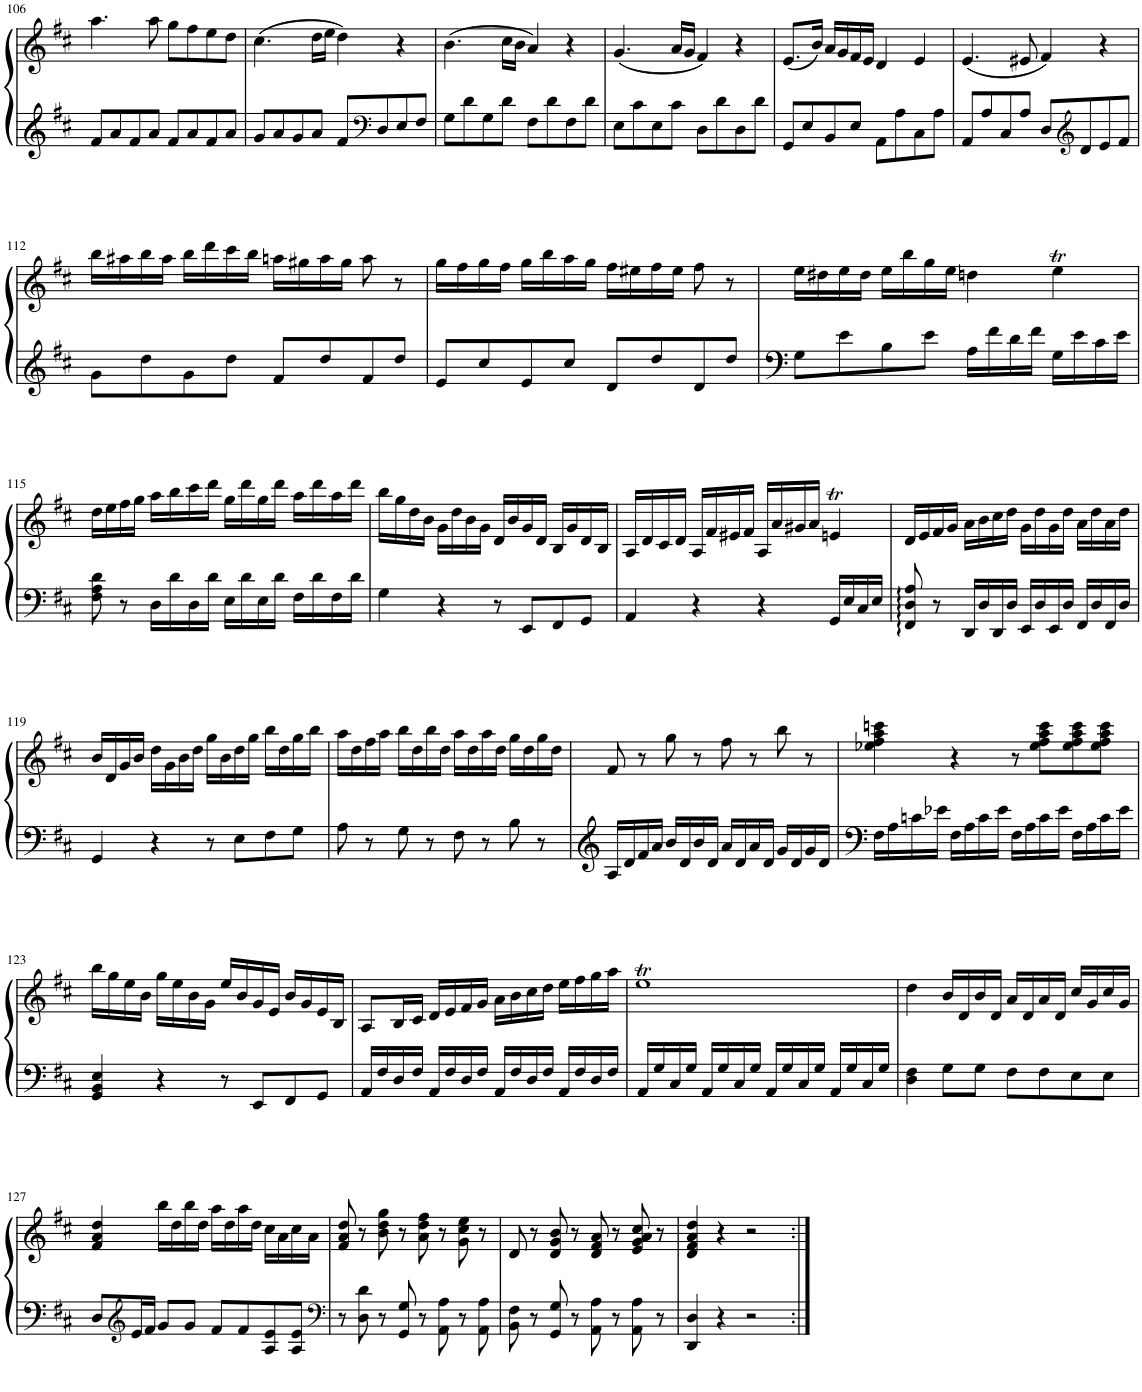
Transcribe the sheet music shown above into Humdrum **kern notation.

**kern	**kern
*part1	*part1
*staff2	*staff1
*I"Klavier	*
!!LO:PB:g=z
*clefF4	*clefG2
*k[f#c#]	*k[f#c#]
*M4/4	*M4/4
*met(c)	*met(c)
=106	=106
8f#/L	4.aa\
8a/	.
8f#/	.
8a/J	8aa\
8f#/L	8gg\L
8a/	8ff#\
8f#/	8ee\
8a/J	8dd\J
=107	=107
8g/L	(4.cc#\
8a/	.
8g/	.
8a/J	16dd\LL
.	16ee\JJ
8f#/L	4dd\)
*clefF4	*
8D/	.
8E/	4r
8F#/J	.
=108	=108
8G\L	(4.b\
8d\	.
8G\	.
8d\J	16cc#\LL
.	16b\JJ
8F#\L	4a/)
8d\	.
8F#\	4r
8d\J	.
=109	=109
8E\L	(4.g/
8c#\	.
8E\	.
8c#\J	16a/LL
.	16g/JJ
8D\L	4f#/)
8d\	.
8D\	4r
8d\J	.
=110	=110
8GG/L	(8.e/L
8E/	.
.	16b/Jk)
8BB/	16a/LL
.	16g/
8E/J	16f#/
.	16e/JJ
8AA\L	4d/
8A\	.
8C#\	4e/
8A\J	.
=111	=111
8AA/L	(4.e/
8A/	.
8C#/	.
8A/J	8e#X/
8D/L	4f#/)
*clefG2	*
8d/	.
8e/	4r
8f#/J	.
!!LO:LB:g=z
=112	=112
8g\L	16bb\LL
.	16aa#X\
8dd\	16bb\
.	16aa#\JJ
8g\	16bb\LL
.	16ddd\
8dd\J	16ccc#\
.	16bb\JJ
8f#/L	16aan\LL
.	16gg#X\
8dd/	16aa\
.	16gg#\JJ
8f#/	8aa\
8dd/J	8r
=113	=113
8e/L	16gg\LL
.	16ff#\
8cc#/	16gg\
.	16ff#\JJ
8e/	16gg\LL
.	16bb\
8cc#/J	16aa\
.	16gg\JJ
8d/L	16ff#\LL
.	16ee#X\
8dd/	16ff#\
.	16ee#\JJ
8d/	8ff#\
8dd/J	8r
=114	=114
8G\L	16ee\LL
.	16dd#X\
8e\	16ee\
.	16dd#\JJ
8B\	16ee\LL
.	16bb\
8e\J	16gg\
.	16ee\JJ
16A\LL	4ddn\
16f#\	.
16d\	.
16f#\JJ	.
16G\LL	4eeT\
16e\	.
16c#\	.
16e\JJ	.
!!LO:LB:g=z
=115	=115
8F#\ 8A\ 8d\	16dd\LL
.	16ee\
8r	16ff#\
.	16gg\JJ
16D\LL	16aa\LL
16d\	16bb\
16D\	16ccc#\
16d\JJ	16ddd\JJ
16E\LL	16gg\LL
16d\	16ddd\
16E\	16gg\
16d\JJ	16ddd\JJ
16F#\LL	16aa\LL
16d\	16ddd\
16F#\	16aa\
16d\JJ	16ddd\JJ
=116	=116
4G\	16bb\LL
.	16gg\
.	16dd\
.	16b\JJ
4r	16g\LL
.	16dd\
.	16b\
.	16g\JJ
8r	16d/LL
.	16b/
8EE/L	16g/
.	16d/JJ
8FF#/	16B/LL
.	16g/
8GG/J	16d/
.	16B/JJ
=117	=117
4AA/	16A/LL
.	16d/
.	16c#/
.	16d/JJ
4r	16A/LL
.	16f#/
.	16e#X/
.	16f#/JJ
4r	16A/LL
.	16a/
.	16g#X/
.	16a/JJ
16GG/LL	4enT/
16E/	.
16C#/	.
16E/JJ	.
=118	=118
8FF#/ 8D/ 8A/	16d/LL
.	16e/
8r	16f#/
.	16g/JJ
16DD/LL	16a\LL
16D/	16b\
16DD/	16cc#\
16D/JJ	16dd\JJ
16EE/LL	16g\LL
16D/	16dd\
16EE/	16g\
16D/JJ	16dd\JJ
16FF#/LL	16a\LL
16D/	16dd\
16FF#/	16a\
16D/JJ	16dd\JJ
!!LO:LB:g=z
=119	=119
4GG/	16b/LL
.	16d/
.	16g/
.	16b/JJ
4r	16dd\LL
.	16g\
.	16b\
.	16dd\JJ
8r	16gg\LL
.	16b\
8E\L	16dd\
.	16gg\JJ
8F#\	16bb\LL
.	16dd\
8G\J	16gg\
.	16bb\JJ
=120	=120
8A\	16aa\LL
.	16dd\
8r	16ff#\
.	16aa\JJ
8G\	16bb\LL
.	16dd\
8r	16bb\
.	16dd\JJ
8F#\	16aa\LL
.	16dd\
8r	16aa\
.	16dd\JJ
8B\	16gg\LL
.	16dd\
8r	16gg\
.	16dd\JJ
=121	=121
16A/LL	8f#/
16d/	.
16f#/	8r
16a/JJ	.
16b/LL	8gg\
16d/	.
16b/	8r
16d/JJ	.
16a/LL	8ff#\
16d/	.
16a/	8r
16d/JJ	.
16g/LL	8bb\
16d/	.
16g/	8r
16d/JJ	.
=122	=122
16F#\LL	4ee-X\ 4ff#\ 4aa\ 4cccn\
16A\	.
16cn\	.
16e-X\JJ	.
16F#\LL	4r
16A\	.
16c\	.
16e-\JJ	.
16F#\LL	8r
16A\	.
16c\	8ee-\ 8ff#\ 8aa\ 8ccc\L
16e-\JJ	.
16F#\LL	8ee-\ 8ff#\ 8aa\ 8ccc\
16A\	.
16c\	8ee-\ 8ff#\ 8aa\ 8ccc\J
16e-\JJ	.
!!LO:LB:g=z
=123	=123
4GG/ 4BB/ 4E/	16bb\LL
.	16gg\
.	16ee\
.	16b\JJ
4r	16gg\LL
.	16ee\
.	16b\
.	16g\JJ
8r	16ee/LL
.	16b/
8EE/L	16g/
.	16e/JJ
8FF#/	16b/LL
.	16g/
8GG/J	16e/
.	16B/JJ
=124	=124
16AA/LL	8A/L
16F#/	.
16D/	16B/L
16F#/JJ	16c#/JJ
16AA/LL	16d/LL
16F#/	16e/
16D/	16f#/
16F#/JJ	16g/JJ
16AA/LL	16a\LL
16F#/	16b\
16D/	16cc#\
16F#/JJ	16dd\JJ
16AA/LL	16ee\LL
16F#/	16ff#\
16D/	16gg\
16F#/JJ	16aa\JJ
=125	=125
16AA/LL	1eeT
16G/	.
16C#/	.
16G/JJ	.
16AA/LL	.
16G/	.
16C#/	.
16G/JJ	.
16AA/LL	.
16G/	.
16C#/	.
16G/JJ	.
16AA/LL	.
16G/	.
16C#/	.
16G/JJ	.
=126	=126
4D\ 4F#\	4dd\
8G\L	16b/LL
.	16d/
8G\J	16b/
.	16d/JJ
8F#\L	16a/LL
.	16d/
8F#\	16a/
.	16d/JJ
8E\	16cc#/LL
.	16g/
8E\J	16cc#/
.	16g/JJ
!!LO:LB:g=z
=127	=127
8D/L	4f#/ 4a/ 4dd/
*clefG2	*
16e/L	.
16f#/JJ	.
8g/L	16bb\LL
.	16dd\
8g/J	16bb\
.	16dd\JJ
8f#/L	16aa\LL
.	16dd\
8f#/	16aa\
.	16dd\JJ
8A/ 8e/	16cc#\LL
.	16a\
8A/ 8e/J	16cc#\
.	16a\JJ
=128	=128
*clefF4	*
8r	8f#/ 8a/ 8dd/
8D\ 8d\	8r
8r	8b\ 8dd\ 8gg\
8GG/ 8G/	8r
8r	8a\ 8dd\ 8ff#\
8AA\ 8A\	8r
8r	8g\ 8cc#\ 8ee\
8AA\ 8A\	8r
=129	=129
8BB\ 8F#\	8d/
8r	8r
8GG/ 8G/	8d/ 8g/ 8b/
8r	8r
8AA\ 8A\	8d/ 8f#/ 8a/
8r	8r
8AA\ 8A\	8e/ 8g/ 8a/ 8cc#/
8r	8r
=130	=130
4DD/ 4D/	4d/ 4f#/ 4a/ 4dd/
4r	4r
2r	2r
=:|!	=:|!
*-	*-
